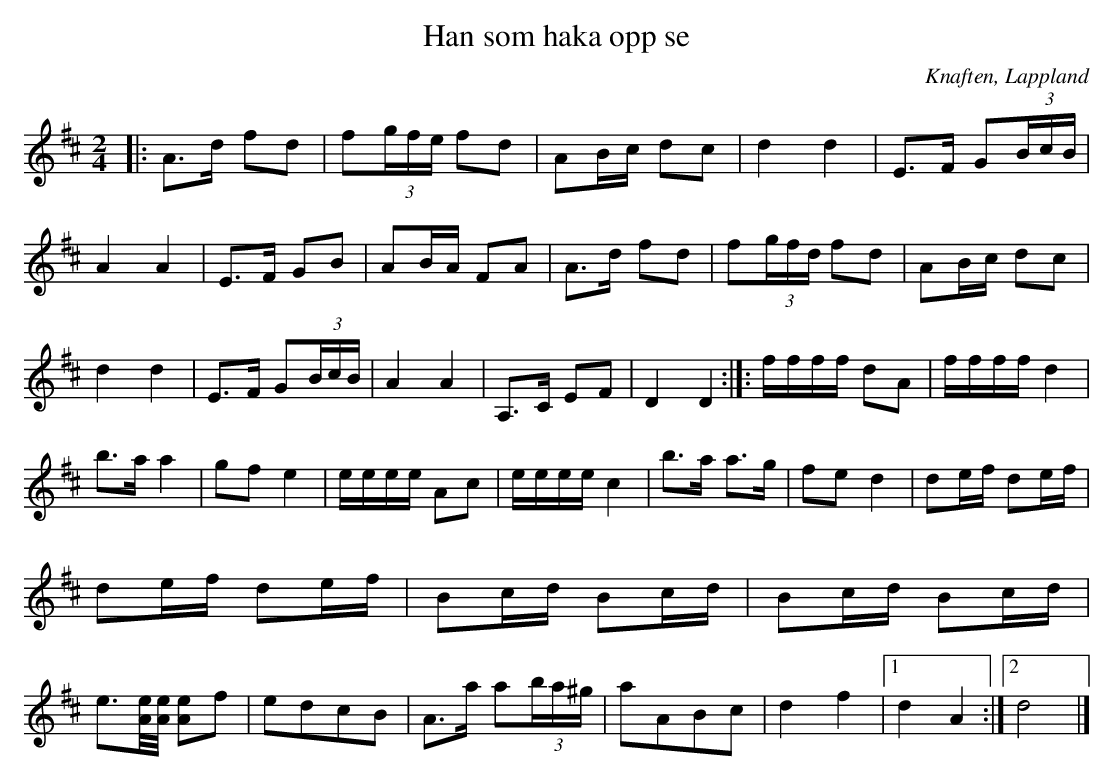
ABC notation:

X:1
T:Han som haka opp se
O:Knaften, Lappland
och vandrat vidare till Burträsk och Ljusvattnet där den kanske fick sitt namn.
M:2/4
L:1/16
K:D
|: A3d f2d2 | f2(3gfe f2d2 | A2Bc d2c2 | d4 d4 | E3F G2(3BcB | A4 A4 | E3F G2B2 | A2BA F2A2 | A3d f2d2 | f2(3gfd f2d2 | A2Bc d2c2 | d4 d4 | E3F G2(3BcB | A4 A4 | A,3C E2F2 | D4 D4:|]: ffff d2A2 | ffff d4 | b3a a4 | g2f2 e4 | eeee A2c2 | eeee c4 | b3a a3g | f2e2 d4 | d2ef d2ef | d2ef d2ef | B2cd B2cd | B2cd B2cd | e3[eA]/2[eA]/2 [eA]2f2 | e2d2c2B2 | A3a a2(3ba^g | a2A2B2c2 | d4 f4 |1 d4 A4 :|]2 d8|]
